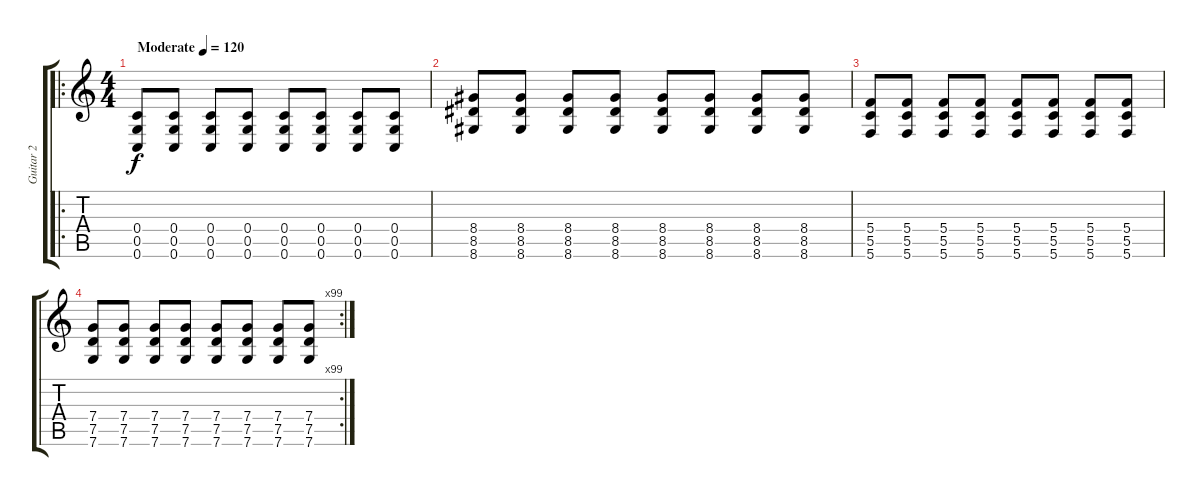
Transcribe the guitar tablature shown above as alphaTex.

\track ("Guitar 2" "Guitar 2") {instrument distortionguitar}
\staff {score tabs}
\tuning (D4 A3 F3 C3 G2 C2) {hide}
\ro
\ts (4 4)
\tempo (120 "Moderate")
\clef g2
\ks c
(0.4 0.5 0.6).8{dy f instrument distortionguitar} (0.4 0.5 0.6).8 (0.4 0.5 0.6).8 (0.4 0.5 0.6).8 (0.4 0.5 0.6).8 (0.4 0.5 0.6).8 (0.4 0.5 0.6).8 (0.4 0.5 0.6).8 |
(8.4 8.5 8.6).8 (8.4 8.5 8.6).8 (8.4 8.5 8.6).8 (8.4 8.5 8.6).8 (8.4 8.5 8.6).8 (8.4 8.5 8.6).8 (8.4 8.5 8.6).8 (8.4 8.5 8.6).8 |
(5.4 5.5 5.6).8 (5.4 5.5 5.6).8 (5.4 5.5 5.6).8 (5.4 5.5 5.6).8 (5.4 5.5 5.6).8 (5.4 5.5 5.6).8 (5.4 5.5 5.6).8 (5.4 5.5 5.6).8 |
\rc 99
(7.4 7.5 7.6).8 (7.4 7.5 7.6).8 (7.4 7.5 7.6).8 (7.4 7.5 7.6).8 (7.4 7.5 7.6).8 (7.4 7.5 7.6).8 (7.4 7.5 7.6).8 (7.4 7.5 7.6).8
